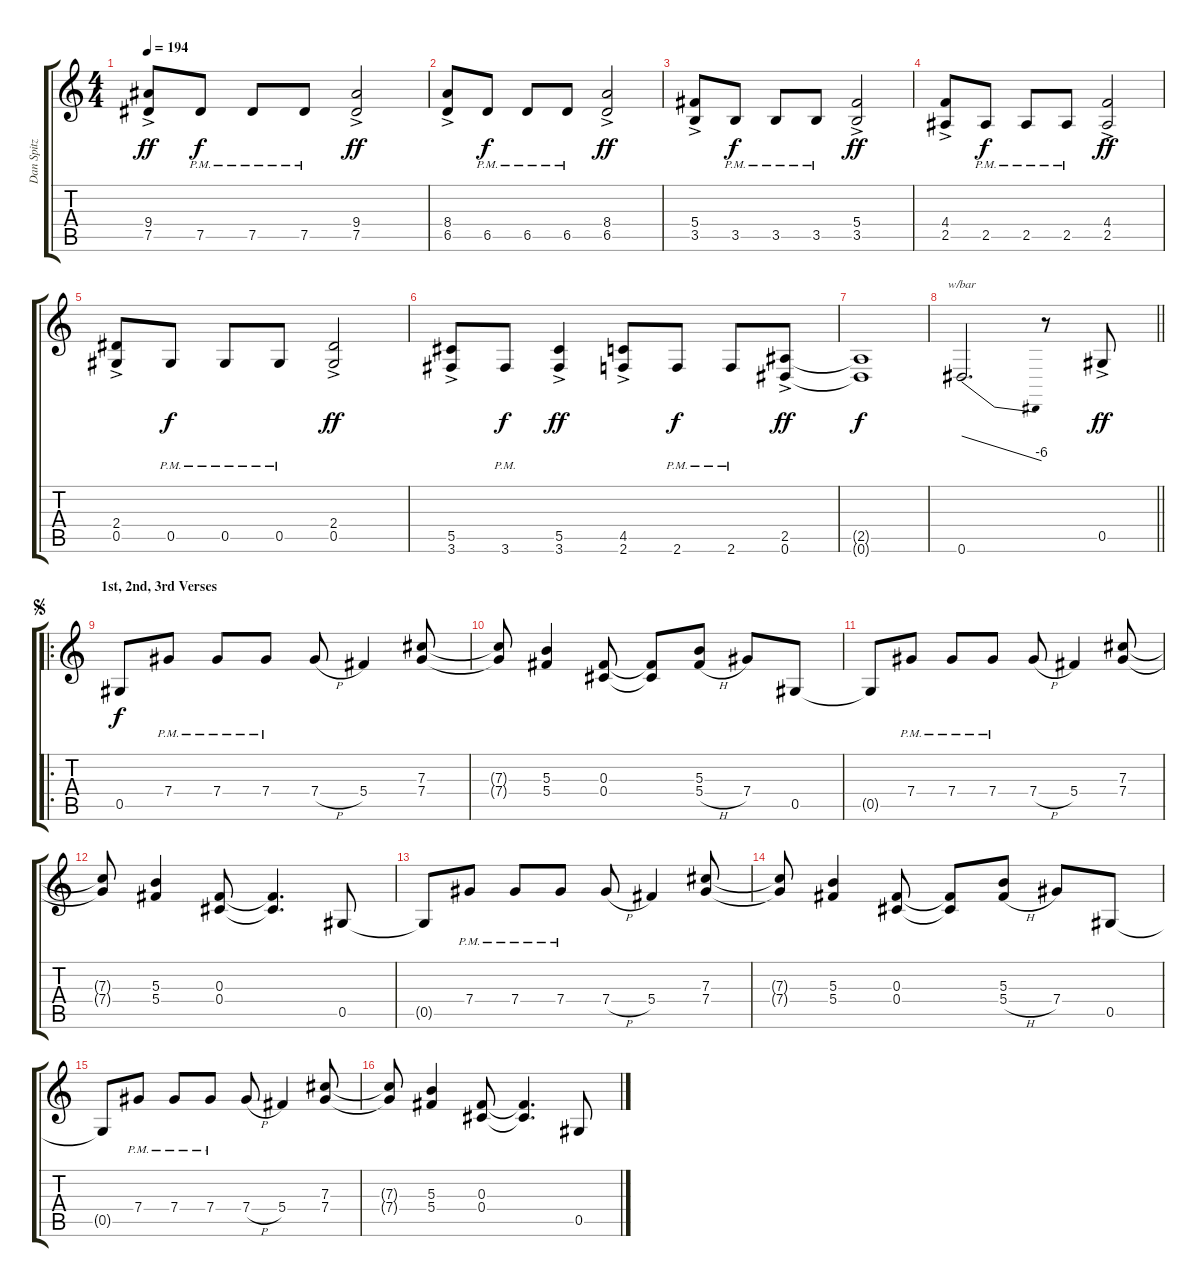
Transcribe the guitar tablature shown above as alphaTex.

\track ("Dan Spitz Rhy" "Dan Spitz ") {instrument distortionguitar}
\staff {score tabs}
\tuning (Eb4 Bb3 Gb3 Db3 Ab2 Eb2) {hide}
\ts (4 4)
\tempo 194
\clef g2
\ks c
(9.4{ac} 7.5).8{dy ff} 7.5{pm}.8{dy f} 7.5{pm}.8 7.5{pm}.8 (9.4{ac} 7.5).2{dy ff} |
(8.4{ac} 6.5).8 6.5{pm}.8{dy f} 6.5{pm}.8 6.5{pm}.8 (8.4{ac} 6.5).2{dy ff} |
(5.4{ac} 3.5).8 3.5{pm}.8{dy f} 3.5{pm}.8 3.5{pm}.8 (5.4{ac} 3.5).2{dy ff} |
(4.4{ac} 2.5).8 2.5{pm}.8{dy f} 2.5{pm}.8 2.5{pm}.8 (4.4{ac} 2.5).2{dy ff} |
(2.4{ac} 0.5).8 0.5{pm}.8{dy f} 0.5{pm}.8 0.5{pm}.8 (2.4{ac} 0.5).2{dy ff} |
(5.5 3.6{ac}).8 3.6{pm}.8{dy f} (5.5 3.6{ac}).4{dy ff} (4.5 2.6{ac}).8 2.6{pm}.8{dy f} 2.6{pm}.8 (2.5 0.6{ac}).8{dy ff} |
(2.5{t} 0.6{t}).1{dy f} |
\barLineRight lightlight
0.6.2{d tbe (dive default 0 0 60 -24)} r.8 0.5{ac}.8{dy ff} |
\ro
\section ("" "1st, 2nd, 3rd Verses")
\jump segno
0.5.8{dy f} 7.4{pm}.8 7.4{pm}.8 7.4{pm}.8 7.4{h}.8 5.4.4 (7.3 7.4).8 |
(7.3{t} 7.4{t}).8 (5.3 5.4).4 (0.3 0.4).8 (0.3{t} 0.4{t}).8 (5.3 5.4{h}).8 7.4.8 0.5.8 |
0.5{t}.8 7.4{pm}.8 7.4{pm}.8 7.4{pm}.8 7.4{h}.8 5.4.4 (7.3 7.4).8 |
(7.3{t} 7.4{t}).8 (5.3 5.4).4 (0.3 0.4).8 (0.3{t} 0.4{t}).4{d} 0.5.8 |
0.5{t}.8 7.4{pm}.8 7.4{pm}.8 7.4{pm}.8 7.4{h}.8 5.4.4 (7.3 7.4).8 |
(7.3{t} 7.4{t}).8 (5.3 5.4).4 (0.3 0.4).8 (0.3{t} 0.4{t}).8 (5.3 5.4{h}).8 7.4.8 0.5.8 |
0.5{t}.8 7.4{pm}.8 7.4{pm}.8 7.4{pm}.8 7.4{h}.8 5.4.4 (7.3 7.4).8 |
(7.3{t} 7.4{t}).8 (5.3 5.4).4 (0.3 0.4).8 (0.3{t} 0.4{t}).4{d} 0.5.8
